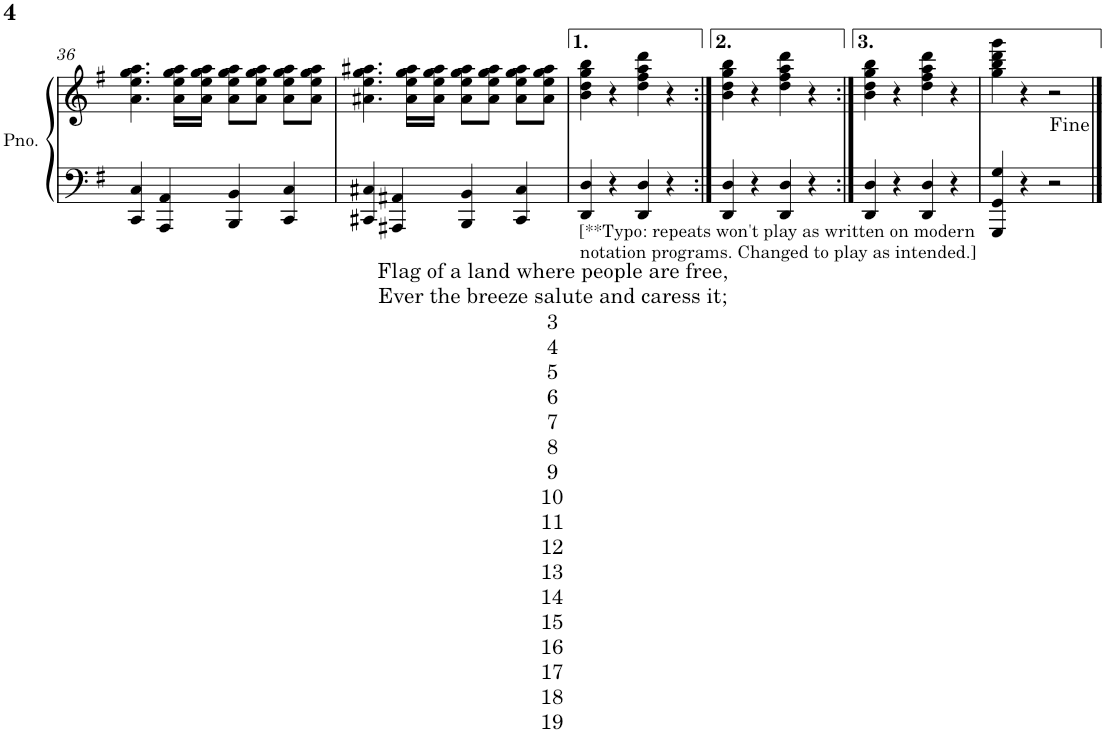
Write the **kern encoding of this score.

**kern	**kern	**kern	**kern
*part3	*part3	*part2	*part1
*staff4	*staff3	*staff2	*staff1
*I"Grand Piano	*	*I"Men	*I"Women
*I'Pno.	*	*I'M.	*I'W.
!!LO:PB:g=z
*clefF4	*clefG2	*clefF4	*clefG2
*k[f#]	*k[f#]	*k[f#]	*k[f#]
*M4/4	*M4/4	*M4/4	*M4/4
*met(c)	*met(c)	*met(c)	*met(c)
=36	=36	=36	=36
!LO:TX:b:t=Flag of a land where people are free,	!	!	!
!LO:TX:b:t=Ever the breeze salute and caress it;	!	!	!
!LO:TX:b:t=3	!	!	!
!LO:TX:b:t=4	!	!	!
!LO:TX:b:t=5	!	!	!
!LO:TX:b:t=6	!	!	!
!LO:TX:b:t=7	!	!	!
!LO:TX:b:t=8	!	!	!
!LO:TX:b:t=9	!	!	!
!LO:TX:b:t=10	!	!	!
!LO:TX:b:t=11	!	!	!
!LO:TX:b:t=12	!	!	!
!LO:TX:b:t=13	!	!	!
!LO:TX:b:t=14	!	!	!
!LO:TX:b:t=15	!	!	!
!LO:TX:b:t=16	!	!	!
!LO:TX:b:t=17	!	!	!
!LO:TX:b:t=18	!	!	!
!LO:TX:b:t=19	!	!	!
4CC/ 4C/	4.a\ 4.ee\ 4.gg\ 4.aa\	1r	1r
4AAA/ 4AA/	.	.	.
.	16a\ 16ee\ 16gg\ 16aa\LL	.	.
.	16a\ 16ee\ 16gg\ 16aa\JJ	.	.
4BBB/ 4BB/	8a\ 8ee\ 8gg\ 8aa\L	.	.
.	8a\ 8ee\ 8gg\ 8aa\J	.	.
4CC/ 4C/	8a\ 8ee\ 8gg\ 8aa\L	.	.
.	8a\ 8ee\ 8gg\ 8aa\J	.	.
=37	=37	=37	=37
4CC#X/ 4C#X/	4.a#X\ 4.ee\ 4.gg\ 4.aa#X\	1r	1r
4AAA#X/ 4AA#X/	.	.	.
.	16a#\ 16ee\ 16gg\ 16aa#\LL	.	.
.	16a#\ 16ee\ 16gg\ 16aa#\JJ	.	.
4BBB/ 4BB/	8a#\ 8ee\ 8gg\ 8aa#\L	.	.
.	8a#\ 8ee\ 8gg\ 8aa#\J	.	.
4CC#/ 4C#/	8a#\ 8ee\ 8gg\ 8aa#\L	.	.
.	8a#\ 8ee\ 8gg\ 8aa#\J	.	.
=38	=38	=38	=38
!LO:TX:b:t=[**Typo&colon; repeats won't play as written on modern	!	!	!
!LO:TX:b:t=notation programs. Changed to play as intended.]	!	!	!
4DD/ 4D/	4b\ 4dd\ 4gg\ 4bb\	1r	1r
4r	4r	.	.
4DD/ 4D/	4dd\ 4ff#\ 4aa\ 4ddd\	.	.
4r	4r	.	.
=39:|!	=39:|!	=39:|!	=39:|!
4DD/ 4D/	4b\ 4dd\ 4gg\ 4bb\	1r	1r
4r	4r	.	.
4DD/ 4D/	4dd\ 4ff#\ 4aa\ 4ddd\	.	.
4r	4r	.	.
=40:|!	=40:|!	=40:|!	=40:|!
4DD/ 4D/	4b\ 4dd\ 4gg\ 4bb\	1r	1r
4r	4r	.	.
4DD/ 4D/	4dd\ 4ff#\ 4aa\ 4ddd\	.	.
4r	4r	.	.
=41	=41	=41	=41
4GGG/ 4GG/ 4G/	4gg\ 4bb\ 4ddd\ 4ggg\	1r	1r
4r	4r	.	.
2r	2r	.	.
==	==	==	==
*-	*-	*-	*-
